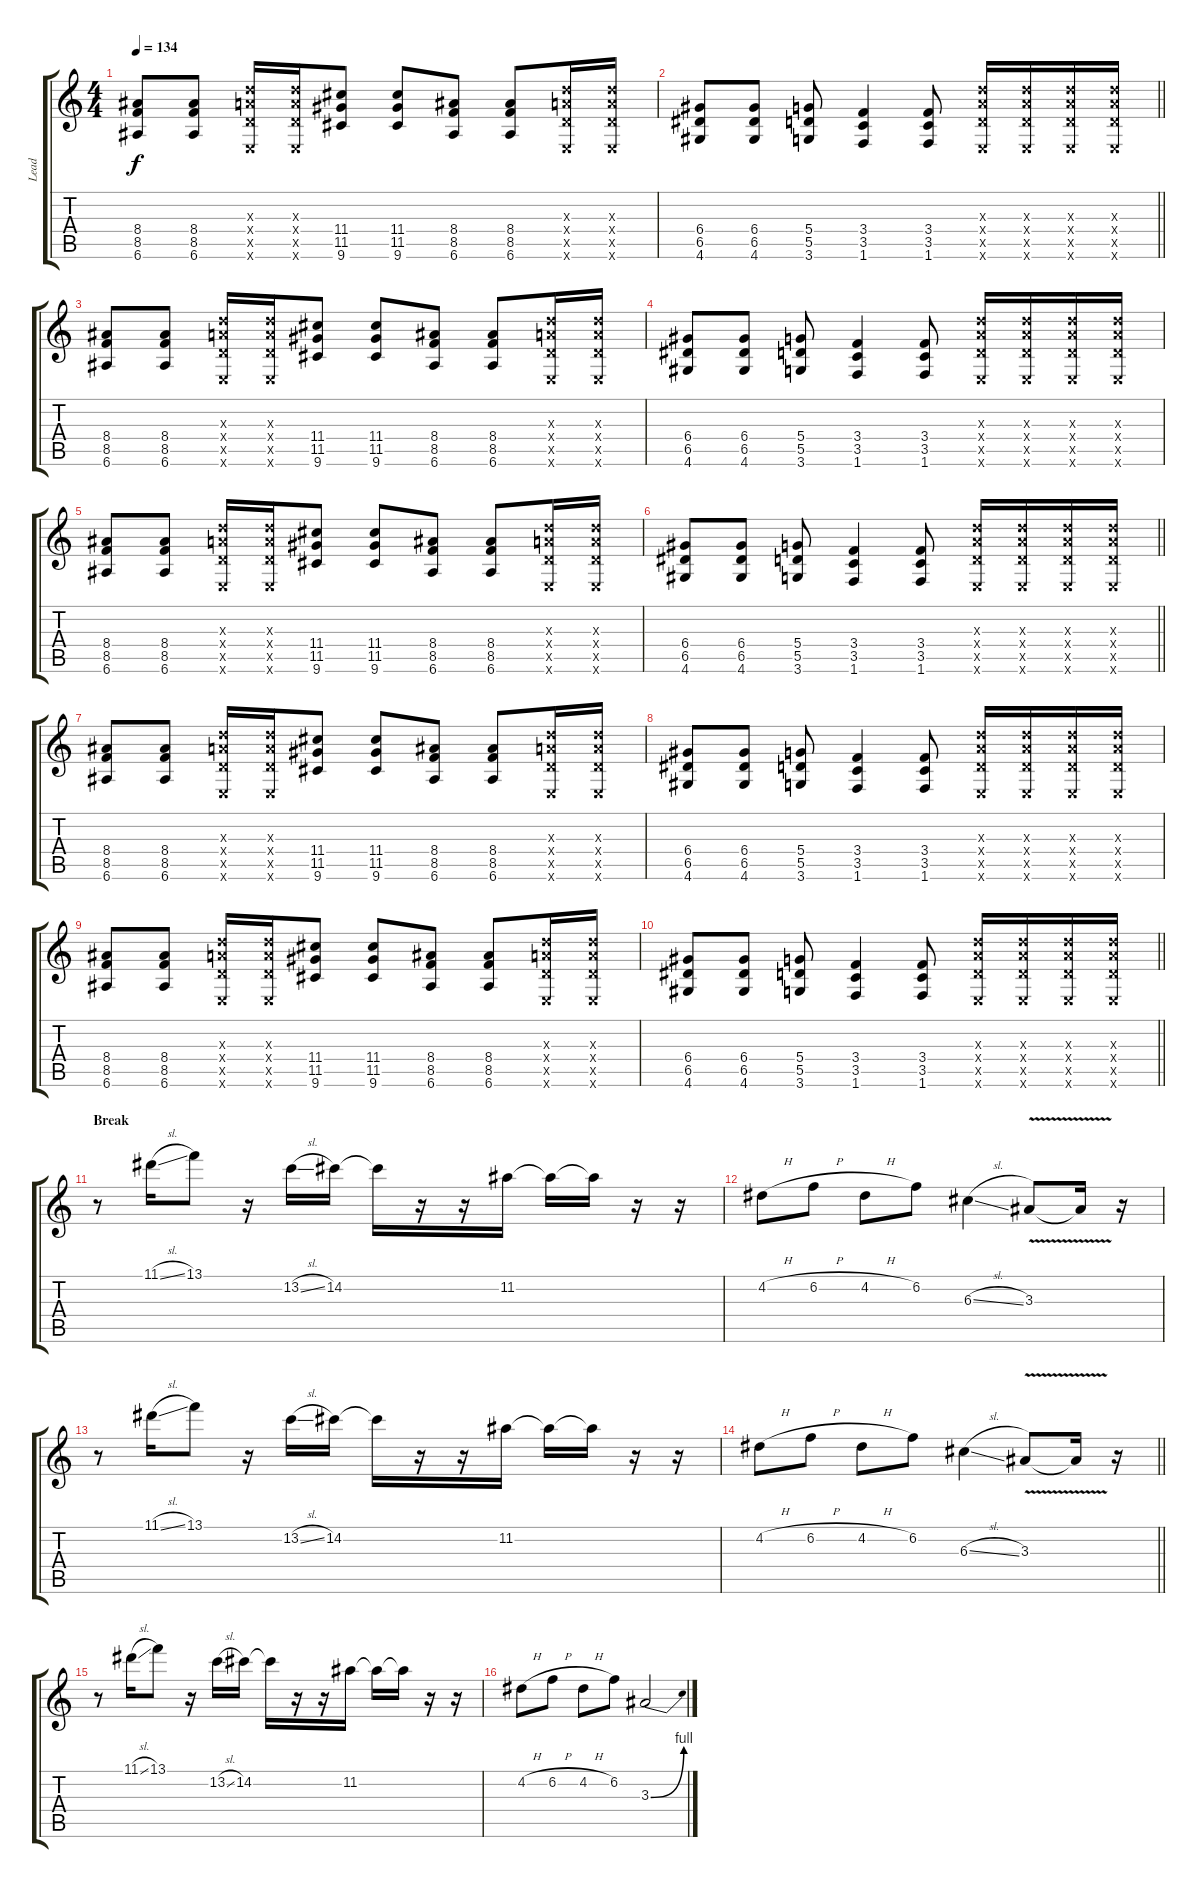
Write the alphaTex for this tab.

\track ("Lead" "Lead") {instrument overdrivenguitar}
\staff {score tabs}
\tuning (E4 B3 G3 D3 A2 E2) {hide}
\ts (4 4)
\tempo 134
\clef g2
\ks c
(8.4 8.5 6.6).8{dy f} (8.4 8.5 6.6).8 (7.3{x} 7.4{x} 5.5{x} 0.6{x}).16 (7.3{x} 7.4{x} 5.5{x} 0.6{x}).16 (11.4 11.5 9.6).8 (11.4 11.5 9.6).8 (8.4 8.5 6.6).8 (8.4 8.5 6.6).8 (7.3{x} 7.4{x} 5.5{x} 0.6{x}).16 (7.3{x} 7.4{x} 5.5{x} 0.6{x}).16 |
\barLineRight lightlight
(6.4 6.5 4.6).8 (6.4 6.5 4.6).8 (5.4 5.5 3.6).8 (3.4 3.5 1.6).4 (3.4 3.5 1.6).8 (7.3{x} 7.4{x} 5.5{x} 0.6{x}).16 (7.3{x} 7.4{x} 5.5{x} 0.6{x}).16 (7.3{x} 7.4{x} 5.5{x} 0.6{x}).16 (7.3{x} 7.4{x} 5.5{x} 0.6{x}).16 |
(8.4 8.5 6.6).8 (8.4 8.5 6.6).8 (7.3{x} 7.4{x} 5.5{x} 0.6{x}).16 (7.3{x} 7.4{x} 5.5{x} 0.6{x}).16 (11.4 11.5 9.6).8 (11.4 11.5 9.6).8 (8.4 8.5 6.6).8 (8.4 8.5 6.6).8 (7.3{x} 7.4{x} 5.5{x} 0.6{x}).16 (7.3{x} 7.4{x} 5.5{x} 0.6{x}).16 |
(6.4 6.5 4.6).8 (6.4 6.5 4.6).8 (5.4 5.5 3.6).8 (3.4 3.5 1.6).4 (3.4 3.5 1.6).8 (7.3{x} 7.4{x} 5.5{x} 0.6{x}).16 (7.3{x} 7.4{x} 5.5{x} 0.6{x}).16 (7.3{x} 7.4{x} 5.5{x} 0.6{x}).16 (7.3{x} 7.4{x} 5.5{x} 0.6{x}).16 |
(8.4 8.5 6.6).8 (8.4 8.5 6.6).8 (7.3{x} 7.4{x} 5.5{x} 0.6{x}).16 (7.3{x} 7.4{x} 5.5{x} 0.6{x}).16 (11.4 11.5 9.6).8 (11.4 11.5 9.6).8 (8.4 8.5 6.6).8 (8.4 8.5 6.6).8 (7.3{x} 7.4{x} 5.5{x} 0.6{x}).16 (7.3{x} 7.4{x} 5.5{x} 0.6{x}).16 |
\barLineRight lightlight
(6.4 6.5 4.6).8 (6.4 6.5 4.6).8 (5.4 5.5 3.6).8 (3.4 3.5 1.6).4 (3.4 3.5 1.6).8 (7.3{x} 7.4{x} 5.5{x} 0.6{x}).16 (7.3{x} 7.4{x} 5.5{x} 0.6{x}).16 (7.3{x} 7.4{x} 5.5{x} 0.6{x}).16 (7.3{x} 7.4{x} 5.5{x} 0.6{x}).16 |
(8.4 8.5 6.6).8 (8.4 8.5 6.6).8 (7.3{x} 7.4{x} 5.5{x} 0.6{x}).16 (7.3{x} 7.4{x} 5.5{x} 0.6{x}).16 (11.4 11.5 9.6).8 (11.4 11.5 9.6).8 (8.4 8.5 6.6).8 (8.4 8.5 6.6).8 (7.3{x} 7.4{x} 5.5{x} 0.6{x}).16 (7.3{x} 7.4{x} 5.5{x} 0.6{x}).16 |
(6.4 6.5 4.6).8 (6.4 6.5 4.6).8 (5.4 5.5 3.6).8 (3.4 3.5 1.6).4 (3.4 3.5 1.6).8 (7.3{x} 7.4{x} 5.5{x} 0.6{x}).16 (7.3{x} 7.4{x} 5.5{x} 0.6{x}).16 (7.3{x} 7.4{x} 5.5{x} 0.6{x}).16 (7.3{x} 7.4{x} 5.5{x} 0.6{x}).16 |
(8.4 8.5 6.6).8 (8.4 8.5 6.6).8 (7.3{x} 7.4{x} 5.5{x} 0.6{x}).16 (7.3{x} 7.4{x} 5.5{x} 0.6{x}).16 (11.4 11.5 9.6).8 (11.4 11.5 9.6).8 (8.4 8.5 6.6).8 (8.4 8.5 6.6).8 (7.3{x} 7.4{x} 5.5{x} 0.6{x}).16 (7.3{x} 7.4{x} 5.5{x} 0.6{x}).16 |
\barLineRight lightlight
(6.4 6.5 4.6).8 (6.4 6.5 4.6).8 (5.4 5.5 3.6).8 (3.4 3.5 1.6).4 (3.4 3.5 1.6).8 (7.3{x} 7.4{x} 5.5{x} 0.6{x}).16 (7.3{x} 7.4{x} 5.5{x} 0.6{x}).16 (7.3{x} 7.4{x} 5.5{x} 0.6{x}).16 (7.3{x} 7.4{x} 5.5{x} 0.6{x}).16 |
\section ("" "Break")
r.8 11.1{sl}.16 13.1.8 r.16 13.2{sl}.16 14.2.16 14.2{t}.16 r.16 r.16 11.2.16 11.2{t}.16 11.2{t}.16 r.16 r.16 |
4.2{h}.8 6.2{h}.8 4.2{h}.8 6.2.8 6.3{sl}.4 3.3{v}.8 3.3{t}.16 r.16 |
r.8 11.1{sl}.16 13.1.8 r.16 13.2{sl}.16 14.2.16 14.2{t}.16 r.16 r.16 11.2.16 11.2{t}.16 11.2{t}.16 r.16 r.16 |
\barLineRight lightlight
4.2{h}.8 6.2{h}.8 4.2{h}.8 6.2.8 6.3{sl}.4 3.3{v}.8 3.3{t}.16 r.16 |
r.8 11.1{sl}.16 13.1.8 r.16 13.2{sl}.16 14.2.16 14.2{t}.16 r.16 r.16 11.2.16 11.2{t}.16 11.2{t}.16 r.16 r.16 |
4.2{h}.8 6.2{h}.8 4.2{h}.8 6.2.8 3.3{be (bend 0 0 60 4)}.2
